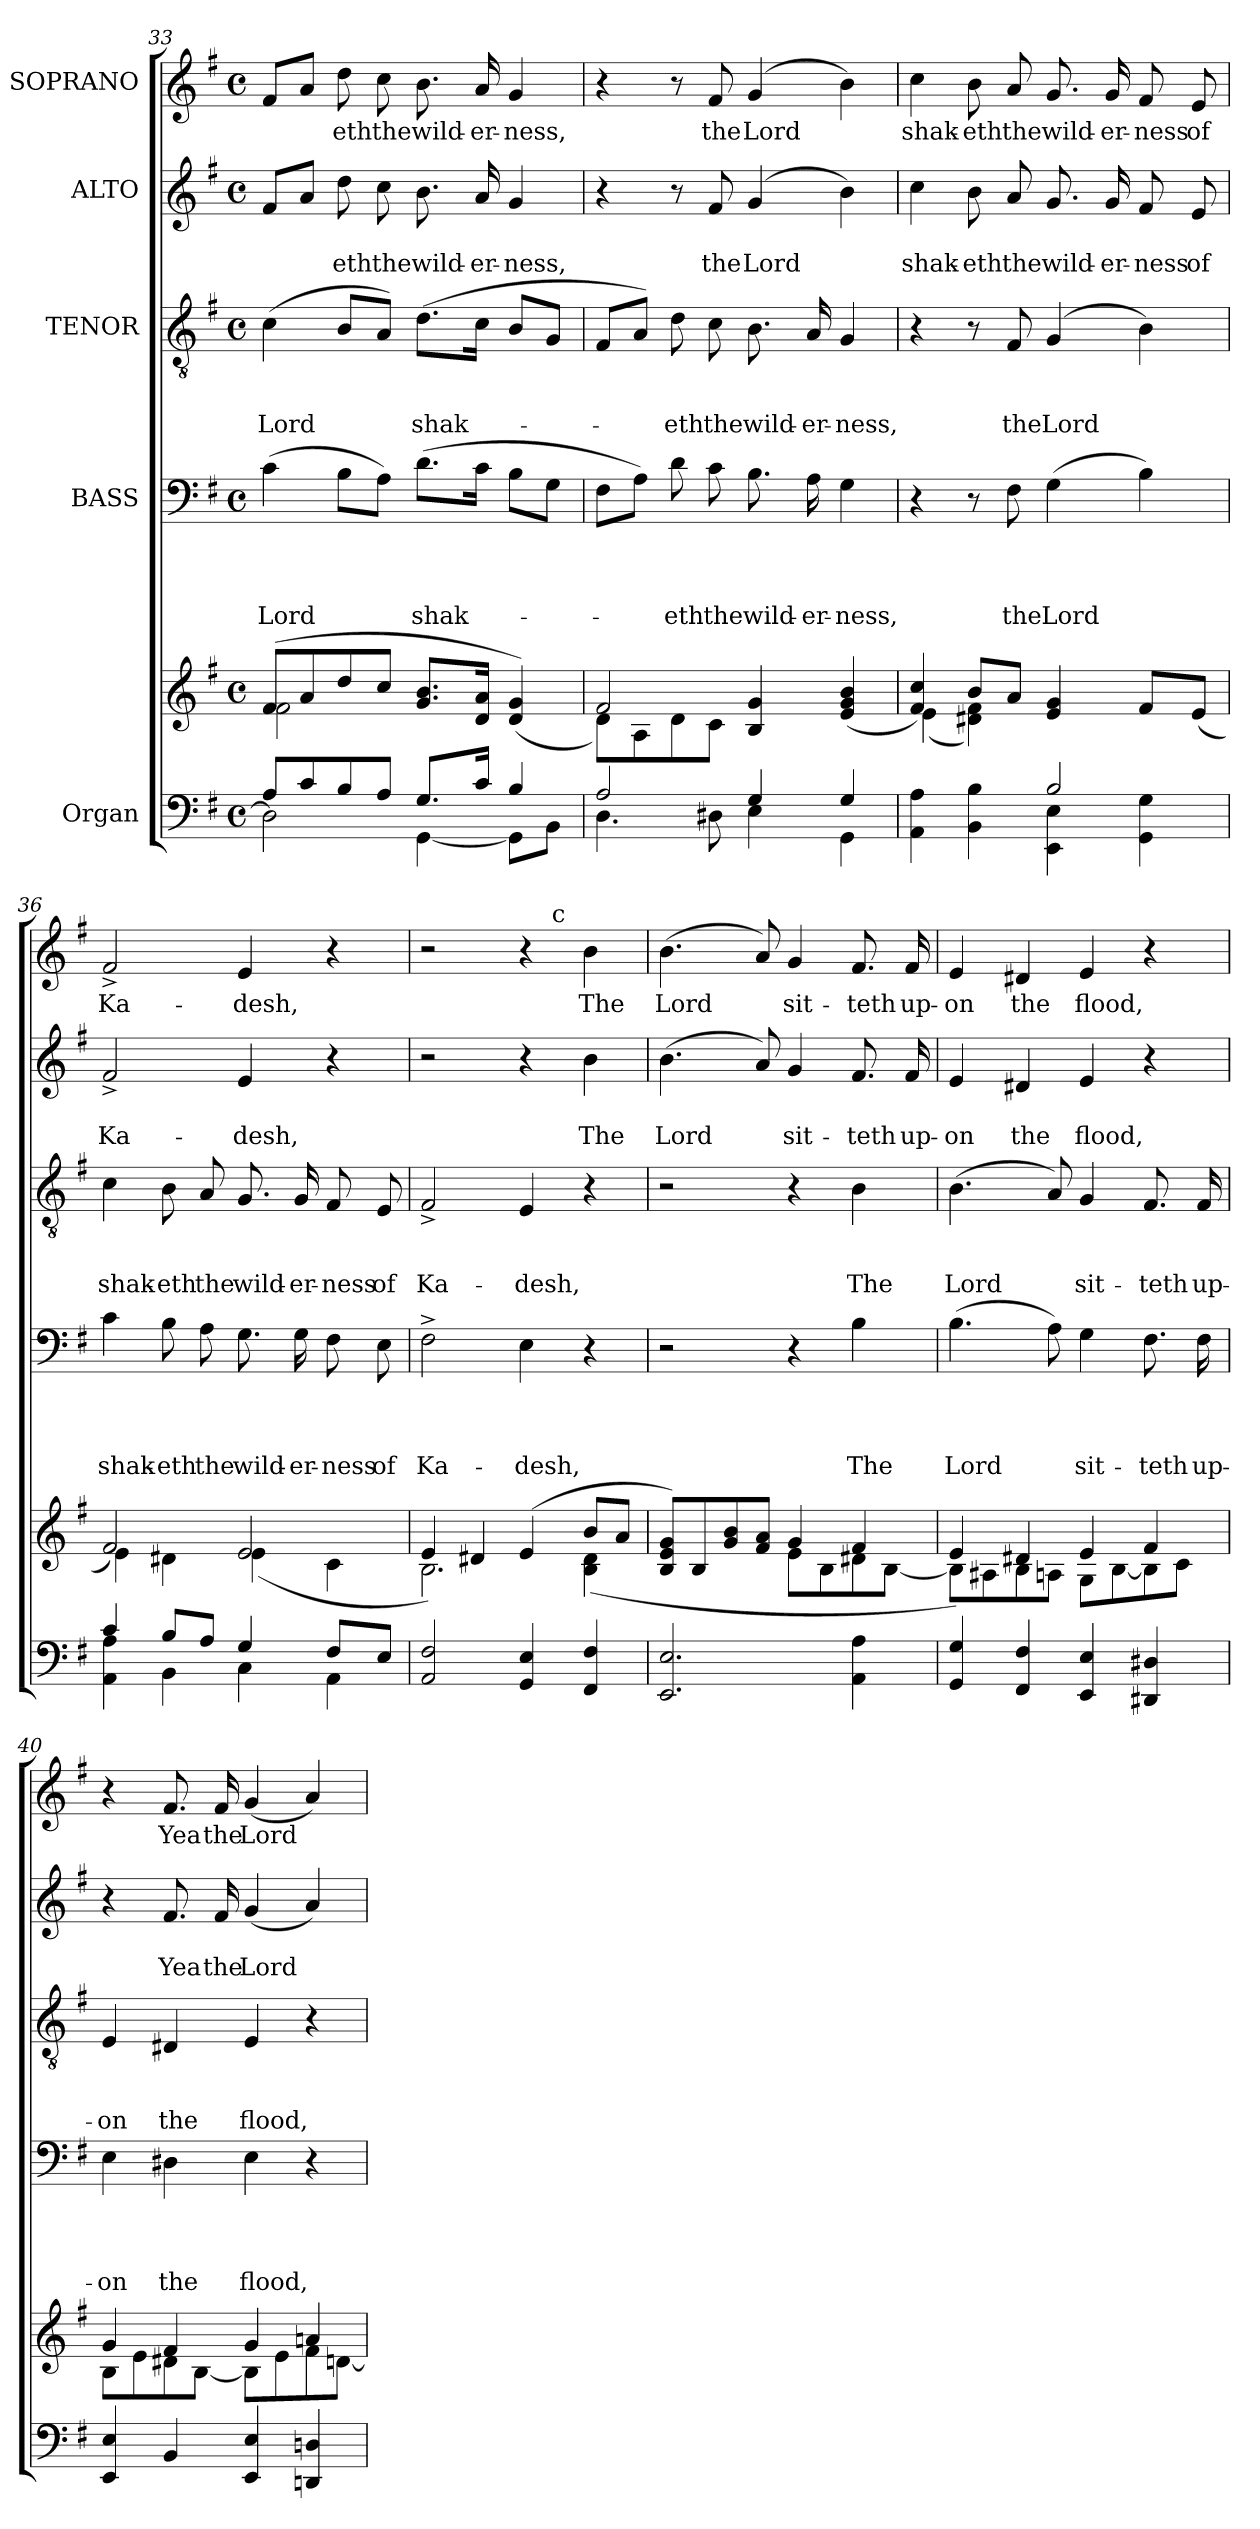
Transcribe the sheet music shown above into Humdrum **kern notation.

**kern	**kern	**kern	**text	**text	**text	**text	**kern	**text	**text	**text	**kern	**text	**text	**kern	**text
*part5	*part5	*part4	*part4	*part4	*part4	*part4	*part3	*part3	*part3	*part3	*part2	*part2	*part2	*part1	*part1
*staff6	*staff5	*staff4	*staff4	*staff4	*staff4	*staff4	*staff3	*staff3	*staff3	*staff3	*staff2	*staff2	*staff2	*staff1	*staff1
*I"Organ	*	*I"BASS	*	*	*	*	*I"TENOR	*	*	*	*I"ALTO	*	*	*I"SOPRANO	*
*clefF4	*clefG2	*clefF4	*	*	*	*	*clefGv2	*	*	*	*clefG2	*	*	*clefG2	*
*k[f#]	*k[f#]	*k[f#]	*	*	*	*	*k[f#]	*	*	*	*k[f#]	*	*	*k[f#]	*
*G:	*G:	*G:	*	*	*	*	*G:	*	*	*	*G:	*	*	*G:	*
*M4/4	*M4/4	*M4/4	*	*	*	*	*M4/4	*	*	*	*M4/4	*	*	*M4/4	*
*met(c)	*met(c)	*met(c)	*	*	*	*	*met(c)	*	*	*	*met(c)	*	*	*met(c)	*
=33	=33	=33	=33	=33	=33	=33	=33	=33	=33	=33	=33	=33	=33	=33	=33
*^	*^	*	*	*	*	*	*	*	*	*	*	*	*	*	*
!	!	!	!	!	!	!	!	!LO:LY:b	!	!	!	!LO:LY:b	!	!	!	!	!
8A/L	2D\]	(>8f#/L	2f#\	(>4c\	.	.	.	Lord	(>4c\	.	.	Lord	8f#/L	.	.	8f#/L	.
8c/	.	8a/	.	.	.	.	.	.	.	.	.	.	8a/J	.	.	8a/J	.
!	!	!	!	!	!	!	!	!	!	!	!	!	!	!	!LO:LY:b	!	!LO:LY:b
8B/	.	8dd/	.	8B\L	.	.	.	.	8B/L	.	.	.	8dd\	.	-eth	8dd\	-eth
!	!	!	!	!	!	!	!	!	!	!	!	!	!	!	!LO:LY:b	!	!LO:LY:b
8A/J	.	8cc/J	.	8A\J)	.	.	.	.	8A/J)	.	.	.	8cc\	.	the	8cc\	the
!	!	!	!	!	!	!	!	!LO:LY:b	!	!	!	!LO:LY:b	!	!	!LO:LY:b	!	!LO:LY:b
8.G/L	[<4GG\	8.g/ 8.b/L	2ryy	(>8.d\L	.	.	.	shak-	(>8.d\L	.	.	shak-	8.b\	.	wild-	8.b\	wild-
!	!	!	!	!	!	!	!	!	!	!	!	!	!	!	!LO:LY:b	!	!LO:LY:b
16c/Jk	.	16d/ 16a/Jk	.	16c\Jk	.	.	.	.	16c\Jk	.	.	.	16a/	.	-er-	16a/	-er-
!	!	!	!	!	!	!	!	!	!	!	!	!	!	!	!LO:LY:b	!	!LO:LY:b
4B/	8GG\L]	(<4d/ 4g/)	.	8B\L	.	.	.	.	8B/L	.	.	.	4g/	.	-ness,	4g/	-ness,
.	8BB\J	.	.	8G\J	.	.	.	.	8G/J	.	.	.	.	.	.	.	.
=34	=34	=34	=34	=34	=34	=34	=34	=34	=34	=34	=34	=34	=34	=34	=34	=34	=34
2A/	4.D\	2f#/	8d\L)	8F#\L	.	.	.	.	8F#/L	.	.	.	4r	.	.	4r	.
.	.	.	8A\	8A\J)	.	.	.	.	8A/J)	.	.	.	.	.	.	.	.
!	!	!	!	!	!	!	!	!LO:LY:b	!	!	!	!LO:LY:b	!	!	!	!	!
.	.	.	8d\	8d\	.	.	.	-eth	8d\	.	.	-eth	8r	.	.	8r	.
!	!	!	!	!	!	!	!	!LO:LY:b	!	!	!	!LO:LY:b	!	!	!LO:LY:b	!	!LO:LY:b
.	8D#X\	.	8c\J	8c\	.	.	.	the	8c\	.	.	the	8f#/	.	the	8f#/	the
!	!	!	!	!	!	!	!	!LO:LY:b	!	!	!	!LO:LY:b	!	!	!LO:LY:b	!	!LO:LY:b
4G/	4E\	4B/ 4g/	2ryy	8.B\	.	.	.	wild-	8.B\	.	.	wild-	(4g/	.	Lord	(4g/	Lord
!	!	!	!	!	!	!	!	!LO:LY:b	!	!	!	!LO:LY:b	!	!	!	!	!
.	.	.	.	16A\	.	.	.	-er-	16A/	.	.	-er-	.	.	.	.	.
!	!	!	!	!	!	!	!	!LO:LY:b	!	!	!	!LO:LY:b	!	!	!	!	!
4G/	4GG\	(<4e/ 4g/ 4b/	.	4G\	.	.	.	-ness,	4G/	.	.	-ness,	4b\)	.	.	4b\)	.
!!LO:LB:g=z
=35	=35	=35	=35	=35	=35	=35	=35	=35	=35	=35	=35	=35	=35	=35	=35	=35	=35
!	!	!	!	!	!	!	!	!	!	!	!	!	!	!	!LO:LY:b	!	!LO:LY:b
2ryy	4AA\ 4A\	4f#/ 4cc/)	(>4e\	4r	.	.	.	.	4r	.	.	.	4cc\	.	shak-	4cc\	shak-
!	!	!	!	!	!	!	!	!	!	!	!	!	!	!	!LO:LY:b	!	!LO:LY:b
.	4BB\ 4B\	8b/L	4d#X\ 4f#\)	8r	.	.	.	.	8r	.	.	.	8b\	.	-eth	8b\	-eth
!	!	!	!	!	!	!	!	!LO:LY:b	!	!	!	!LO:LY:b	!	!	!LO:LY:b	!	!LO:LY:b
.	.	8a/J	.	8F#\	.	.	.	the	8F#/	.	.	the	8a/	.	the	8a/	the
!	!	!	!	!	!	!	!	!LO:LY:b	!	!	!	!LO:LY:b	!	!	!LO:LY:b	!	!LO:LY:b
2B/	4EE\ 4E\	4e/ 4g/	2ryy	(>4G\	.	.	.	Lord	(4G/	.	.	Lord	8.g/	.	wild-	8.g/	wild-
!	!	!	!	!	!	!	!	!	!	!	!	!	!	!	!LO:LY:b	!	!LO:LY:b
.	.	.	.	.	.	.	.	.	.	.	.	.	16g/	.	-er-	16g/	-er-
!	!	!	!	!	!	!	!	!	!	!	!	!	!	!	!LO:LY:b	!	!LO:LY:b
.	4GG\ 4G\	8f#/L	.	4B\)	.	.	.	.	4B\)	.	.	.	8f#/	.	-ness	8f#/	-ness
!	!	!	!	!	!	!	!	!	!	!	!	!	!	!	!LO:LY:b	!	!LO:LY:b
.	.	(<8e/J	.	.	.	.	.	.	.	.	.	.	8e/	.	of	8e/	of
=36	=36	=36	=36	=36	=36	=36	=36	=36	=36	=36	=36	=36	=36	=36	=36	=36	=36
!	!	!	!	!	!	!	!	!LO:LY:b	!	!	!	!LO:LY:b	!	!	!LO:LY:b	!	!LO:LY:b
4c/	4AA\ 4A\	2f#/)	4e\	4c\	.	.	.	shak-	4c\	.	.	shak-	2f#^</	.	Ka-	2f#^</	Ka-
!	!	!	!	!	!	!	!	!LO:LY:b	!	!	!	!LO:LY:b	!	!	!	!	!
8B/L	4BB\	.	4d#X\	8B\	.	.	.	-eth	8B\	.	.	-eth	.	.	.	.	.
!	!	!	!	!	!	!	!	!LO:LY:b	!	!	!	!LO:LY:b	!	!	!	!	!
8A/J	.	.	.	8A\	.	.	.	the	8A/	.	.	the	.	.	.	.	.
!	!	!	!	!	!	!	!	!LO:LY:b	!	!	!	!LO:LY:b	!	!	!LO:LY:b	!	!LO:LY:b
4G/	4C\	2e/	(>4e\	8.G\	.	.	.	wild-	8.G/	.	.	wild-	4e/	.	-desh,	4e/	-desh,
!	!	!	!	!	!	!	!	!LO:LY:b	!	!	!	!LO:LY:b	!	!	!	!	!
.	.	.	.	16G\	.	.	.	-er-	16G/	.	.	-er-	.	.	.	.	.
!	!	!	!	!	!	!	!	!LO:LY:b	!	!	!	!LO:LY:b	!	!	!	!	!
8F#/L	4AA\	.	4c\	8F#\	.	.	.	-ness	8F#/	.	.	-ness	4r	.	.	4r	.
!	!	!	!	!	!	!	!	!LO:LY:b	!	!	!	!LO:LY:b	!	!	!	!	!
8E/J	.	.	.	8E\	.	.	.	of	8E/	.	.	of	.	.	.	.	.
*v	*v	*	*	*	*	*	*	*	*	*	*	*	*	*	*	*	*
=37	=37	=37	=37	=37	=37	=37	=37	=37	=37	=37	=37	=37	=37	=37	=37	=37
!	!	!	!	!	!	!	!LO:LY:b	!	!	!	!LO:LY:b	!	!	!	!	!
*	*	*	*	*	*	*	*	*	*	*	*	*	*	*	*^	*
2AA/ 2F#/	4e/)	2.B\	2F#^>\	.	.	.	Ka-	2F#^</	.	.	Ka-	2r	.	.	2r	2ryy	.
.	4d#X/	.	.	.	.	.	.	.	.	.	.	.	.	.	.	.	.
!	!	!	!	!	!	!	!LO:LY:b	!	!	!	!LO:LY:b	!	!	!	!	!	!
4GG/ 4E/	(4e/	.	4E\	.	.	.	-desh,	4E/	.	.	-desh,	4r	.	.	4r	8ryy	.
!	!	!	!	!	!	!	!	!	!	!	!	!	!	!	!	!LO:TX:a:t=c	!
.	.	.	.	.	.	.	.	.	.	.	.	.	.	.	.	4.ryy	.
!	!	!	!	!	!	!	!	!	!	!	!	!	!	!LO:LY:b	!	!	!LO:LY:b
4FF#/ 4F#/	8b/L	(4B\ 4d#\	4r	.	.	.	.	4r	.	.	.	4b\	.	The	4b\	.	The
.	8a/J	.	.	.	.	.	.	.	.	.	.	.	.	.	.	.	.
!!LO:PB:g=z
=38	=38	=38	=38	=38	=38	=38	=38	=38	=38	=38	=38	=38	=38	=38	=38	=38	=38
!	!	!	!	!	!	!	!	!	!	!	!	!	!	!LO:LY:b	!	!	!LO:LY:b
*	*	*	*	*	*	*	*	*	*	*	*	*	*	*	*v	*v	*
2.EE/ 2.E/	8B/ 8e/ 8g/L)	2ryy	2r	.	.	.	.	2r	.	.	.	(>4.b\	.	Lord	(>4.b\	Lord
.	8B/	.	.	.	.	.	.	.	.	.	.	.	.	.	.	.
.	8g/ 8b/	.	.	.	.	.	.	.	.	.	.	.	.	.	.	.
.	8f#/ 8a/J	.	.	.	.	.	.	.	.	.	.	8a/)	.	.	8a/)	.
!	!	!	!	!	!	!	!	!	!	!	!	!	!	!LO:LY:b	!	!LO:LY:b
.	4g/	8e\L	4r	.	.	.	.	4r	.	.	.	4g/	.	sit-	4g/	sit-
.	.	8B\	.	.	.	.	.	.	.	.	.	.	.	.	.	.
!	!	!	!	!	!	!	!LO:LY:b	!	!	!	!LO:LY:b	!	!	!LO:LY:b	!	!LO:LY:b
4AA\ 4A\	4f#/	8d#X\	4B\	.	.	.	The	4B\	.	.	The	8.f#/	.	-teth	8.f#/	-teth
.	.	[<8B\J	.	.	.	.	.	.	.	.	.	.	.	.	.	.
!	!	!	!	!	!	!	!	!	!	!	!	!	!	!LO:LY:b	!	!LO:LY:b
.	.	.	.	.	.	.	.	.	.	.	.	16f#/	.	up-	16f#/	up-
=39	=39	=39	=39	=39	=39	=39	=39	=39	=39	=39	=39	=39	=39	=39	=39	=39
!	!	!	!	!	!	!	!LO:LY:b	!	!	!	!LO:LY:b	!	!	!LO:LY:b	!	!LO:LY:b
4GG/ 4G/	4e/)	8B\L]	(>4.B\	.	.	.	Lord	(>4.B\	.	.	Lord	4e/	.	-on	4e/	-on
.	.	8A#X\	.	.	.	.	.	.	.	.	.	.	.	.	.	.
!	!	!	!	!	!	!	!	!	!	!	!	!	!	!LO:LY:b	!	!LO:LY:b
4FF#/ 4F#/	4d#X/	8B\	.	.	.	.	.	.	.	.	.	4d#X/	.	the	4d#X/	the
.	.	8An\J	8A\)	.	.	.	.	8A/)	.	.	.	.	.	.	.	.
!	!	!	!	!	!	!	!LO:LY:b	!	!	!	!LO:LY:b	!	!	!LO:LY:b	!	!LO:LY:b
4EE/ 4E/	4e/	8G\L	4G\	.	.	.	sit-	4G/	.	.	sit-	4e/	.	flood,	4e/	flood,
.	.	[<8B\	.	.	.	.	.	.	.	.	.	.	.	.	.	.
!	!	!	!	!	!	!	!LO:LY:b	!	!	!	!LO:LY:b	!	!	!	!	!
4DD#X/ 4D#X/	4f#/	8B\]	8.F#\	.	.	.	-teth	8.F#/	.	.	-teth	4r	.	.	4r	.
.	.	8c\J	.	.	.	.	.	.	.	.	.	.	.	.	.	.
!	!	!	!	!	!	!	!LO:LY:b	!	!	!	!LO:LY:b	!	!	!	!	!
.	.	.	16F#\	.	.	.	up-	16F#/	.	.	up-	.	.	.	.	.
=40	=40	=40	=40	=40	=40	=40	=40	=40	=40	=40	=40	=40	=40	=40	=40	=40
!	!	!	!	!	!	!	!LO:LY:b	!	!	!	!LO:LY:b	!	!	!	!	!
4EE/ 4E/	4g/	8B\L	4E\	.	.	.	-on	4E/	.	.	-on	4r	.	.	4r	.
.	.	8e\	.	.	.	.	.	.	.	.	.	.	.	.	.	.
!	!	!	!	!	!	!	!LO:LY:b	!	!	!	!LO:LY:b	!	!	!LO:LY:b	!	!LO:LY:b
4BB/	4f#/	8d#X\	4D#X\	.	.	.	the	4D#X/	.	.	the	8.f#/	.	Yea	8.f#/	Yea
.	.	[<8B\J	.	.	.	.	.	.	.	.	.	.	.	.	.	.
!	!	!	!	!	!	!	!	!	!	!	!	!	!	!LO:LY:b	!	!LO:LY:b
.	.	.	.	.	.	.	.	.	.	.	.	16f#/	.	the	16f#/	the
!	!	!	!	!	!	!	!LO:LY:b	!	!	!	!LO:LY:b	!	!	!LO:LY:b	!	!LO:LY:b
4EE/ 4E/	4g/	8B\L]	4E\	.	.	.	flood,	4E/	.	.	flood,	(<4g/	.	Lord	(<4g/	Lord
.	.	8e\	.	.	.	.	.	.	.	.	.	.	.	.	.	.
4DDn/ 4Dn/	4an/	8f#\	4r	.	.	.	.	4r	.	.	.	4a/)	.	.	4a/)	.
.	.	[<8dn\J	.	.	.	.	.	.	.	.	.	.	.	.	.	.
*	*v	*v	*	*	*	*	*	*	*	*	*	*	*	*	*	*
=	=	=	=	=	=	=	=	=	=	=	=	=	=	=	=
*-	*-	*-	*-	*-	*-	*-	*-	*-	*-	*-	*-	*-	*-	*-	*-
